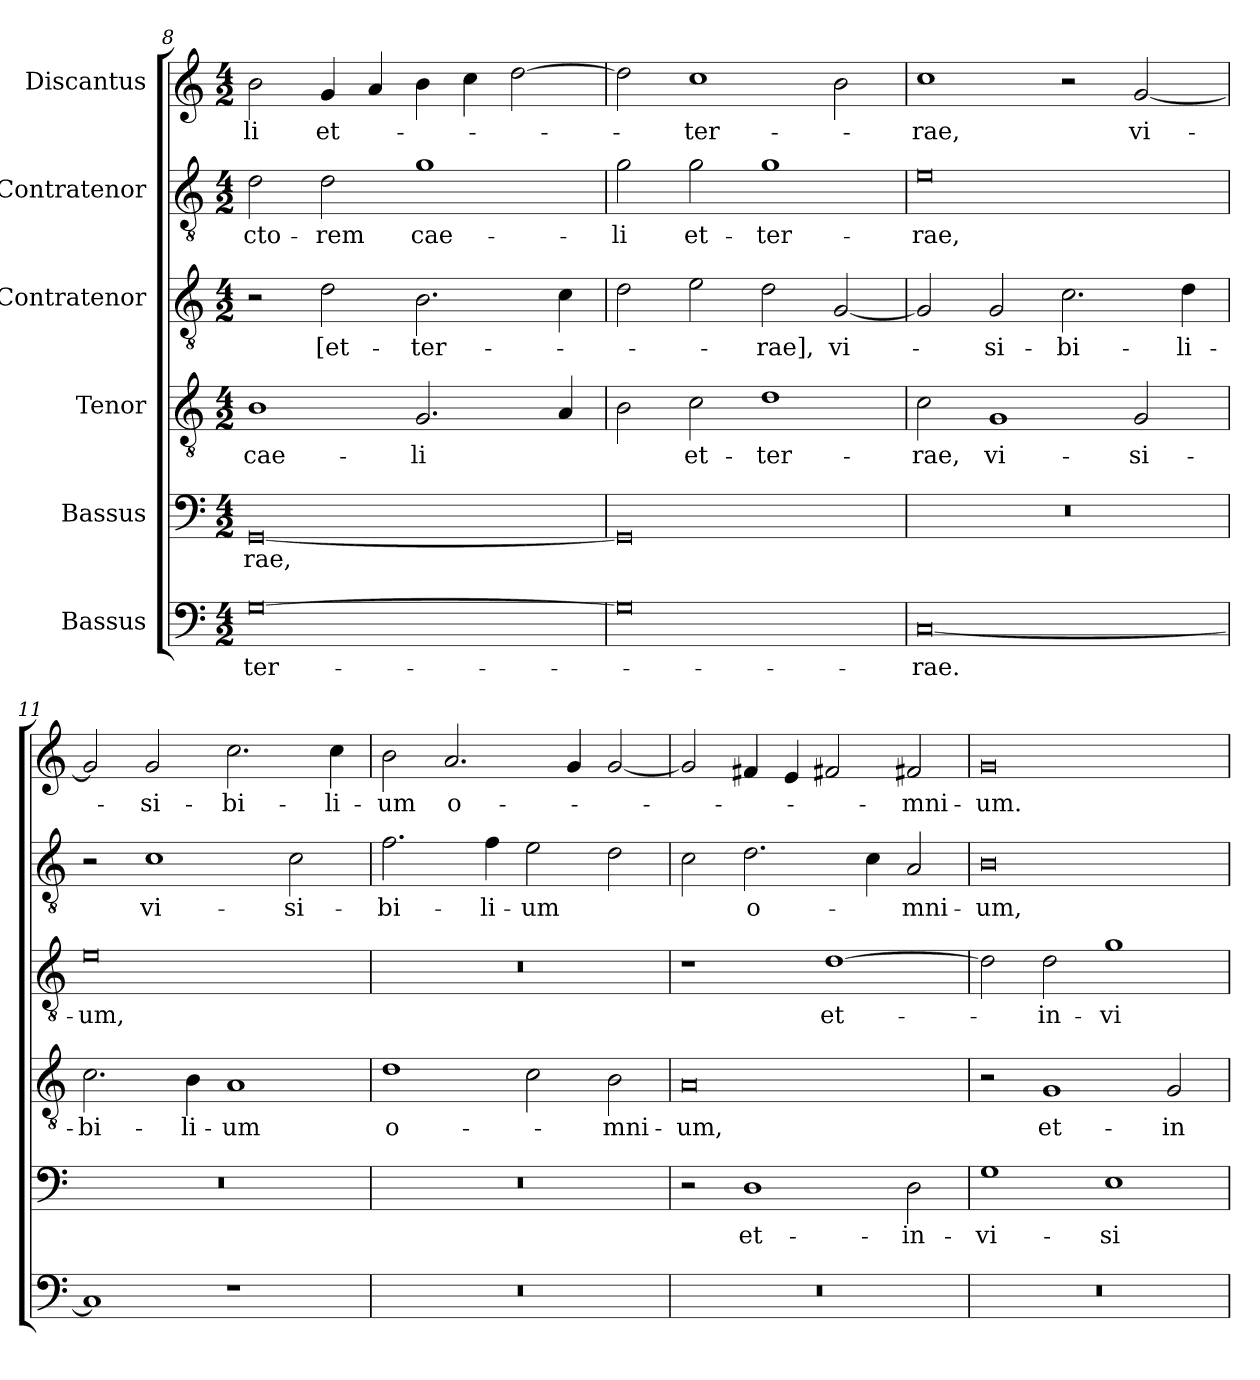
**kern	**text	**kern	**text	**kern	**text	**kern	**text	**kern	**text	**kern	**text
*part6	*part6	*part5	*part5	*part4	*part4	*part3	*part3	*part2	*part2	*part1	*part1
*staff6	*staff6	*staff5	*staff5	*staff4	*staff4	*staff3	*staff3	*staff2	*staff2	*staff1	*staff1
*I"Bassus	*	*I"Bassus	*	*I"Tenor	*	*I"Contratenor	*	*I"Contratenor	*	*I"Discantus	*
*clefF4	*	*clefF4	*	*clefGv2	*	*clefGv2	*	*clefGv2	*	*clefG2	*
*k[]	*	*k[]	*	*k[]	*	*k[]	*	*k[]	*	*k[]	*
*M4/2	*	*M4/2	*	*M4/2	*	*M4/2	*	*M4/2	*	*M4/2	*
=8	=8	=8	=8	=8	=8	=8	=8	=8	=8	=8	=8
[0G\	ter-	[0GG/	-rae,	1B\	cae-	2r	.	2d\	-cto-	2b\	-li
.	.	.	.	.	.	2d\	[et-	2d\	-rem	4g/	et-
.	.	.	.	.	.	.	.	.	.	4a/	.
.	.	.	.	2.G/	-li	2.B\	ter-	1g\	cae-	4b\	.
.	.	.	.	.	.	.	.	.	.	4cc\	.
.	.	.	.	.	.	.	.	.	.	[2dd\	.
.	.	.	.	4A/	.	4c\	.	.	.	.	.
=9	=9	=9	=9	=9	=9	=9	=9	=9	=9	=9	=9
0G\]	.	0GG/]	.	2B\	.	2d\	.	2g\	-li	2dd\]	.
.	.	.	.	2c\	et-	2e\	.	2g\	et-	1cc\	ter-
.	.	.	.	1d\	ter-	2d\	-rae],	1g\	ter-	.	.
.	.	.	.	.	.	[2G/	vi-	.	.	2b\	.
=10	=10	=10	=10	=10	=10	=10	=10	=10	=10	=10	=10
[0C/	-rae.	0r	.	2c\	-rae,	2G/]	.	0e\	-rae,	1cc\	-rae,
.	.	.	.	1G/	vi-	2G/	-si-	.	.	.	.
.	.	.	.	.	.	2.c\	-bi-	.	.	2r	.
.	.	.	.	2G/	-si-	.	.	.	.	[2g/	vi-
.	.	.	.	.	.	4d\	-li-	.	.	.	.
=11	=11	=11	=11	=11	=11	=11	=11	=11	=11	=11	=11
1C/]	.	0r	.	2.c\	-bi-	0e\	-um,	2r	.	2g/]	.
.	.	.	.	.	.	.	.	1c\	vi-	2g/	-si-
.	.	.	.	4B\	-li-	.	.	.	.	.	.
1r	.	.	.	1A/	-um	.	.	.	.	2.cc\	-bi-
.	.	.	.	.	.	.	.	2c\	-si-	.	.
.	.	.	.	.	.	.	.	.	.	4cc\	-li-
=12	=12	=12	=12	=12	=12	=12	=12	=12	=12	=12	=12
0r	.	0r	.	1d\	o-	0r	.	2.f\	-bi-	2b\	-um
.	.	.	.	.	.	.	.	.	.	2.a/	o-
.	.	.	.	.	.	.	.	4f\	-li-	.	.
.	.	.	.	2c\	.	.	.	2e\	-um	.	.
.	.	.	.	.	.	.	.	.	.	4g/	.
.	.	.	.	2B\	-mni-	.	.	2d\	.	[2g/	.
=13	=13	=13	=13	=13	=13	=13	=13	=13	=13	=13	=13
0r	.	2r	.	0A/	-um,	1r	.	2c\	.	2g/]	.
.	.	1D\	et-	.	.	.	.	2.d\	o-	4f#X/	.
.	.	.	.	.	.	.	.	.	.	4e/	.
.	.	.	.	.	.	[1d\	et-	.	.	2f#X/	.
.	.	.	.	.	.	.	.	4c\	.	.	.
.	.	2D\	in-	.	.	.	.	2A/	-mni-	2f#X/	-mni-
=14	=14	=14	=14	=14	=14	=14	=14	=14	=14	=14	=14
0r	.	1G\	-vi-	2r	.	2d\]	.	0B\	-um,	0g/	-um.
.	.	.	.	1G/	et-	2d\	in-	.	.	.	.
.	.	1E\	-si-	.	.	1g\	-vi-	.	.	.	.
.	.	.	.	2G/	in-	.	.	.	.	.	.
=	=	=	=	=	=	=	=	=	=	=	=
*-	*-	*-	*-	*-	*-	*-	*-	*-	*-	*-	*-
